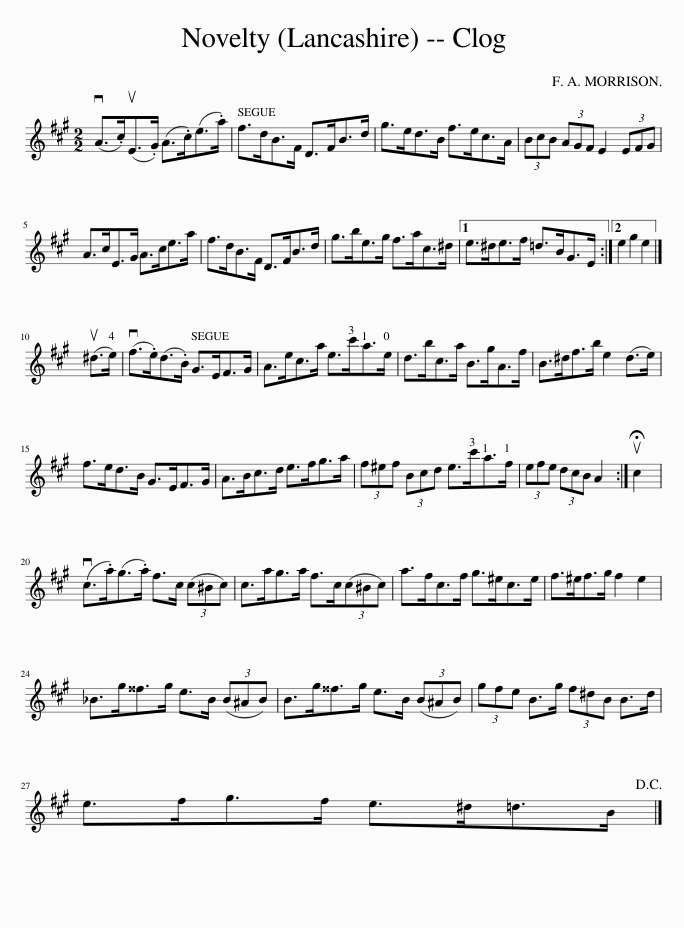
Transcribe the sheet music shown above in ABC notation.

X:1
L:1/8
M:2/2
I:linebreak $
K:A
V:1 treble
V:1
 (vA>.c)(uE>.G) (A>.c)(e>.a) | f>dB>F D>FB>d | g>ed>B f>ec>A | (3BcB (3AGF E2 (3EFG |$ A>cE>G A>ce>a | %5
 f>dB>F D>FB>d | g>be>g f>ac>^d |1 e>^de>f =d>BG>E :|2 e2 g2 e2 |]$ (u^d>e) | %10
 (vf>.e)(d>.B) G>EF>G | A>ec>a e>c'a>e | d>bc>a B>gA>f | B>^df>b e2 (d>e) |$ f>ed>B G>EF>G | %15
 A>Bc>d e>fg>a | (3f^ef (3Bcd e>c'a>f | (3efe (3dcB A2 :| !fermata!uc2 |$ (vc>.a)(g>.a) f>c (3(c^Bc) | %20
 c>ag>a f>c(3(c^Bc) | a>fc>f g>^ec>e | f>^ef>g f2 e2 |$ _B>g^^f>g e>B (3(B^AB) | B>g^^f>g e>B (3(B^AB) | %25
 (3gfe B>g (3f^dB B>d |$ e>fg>f e>^d=d>B!D.C.! |] %27
